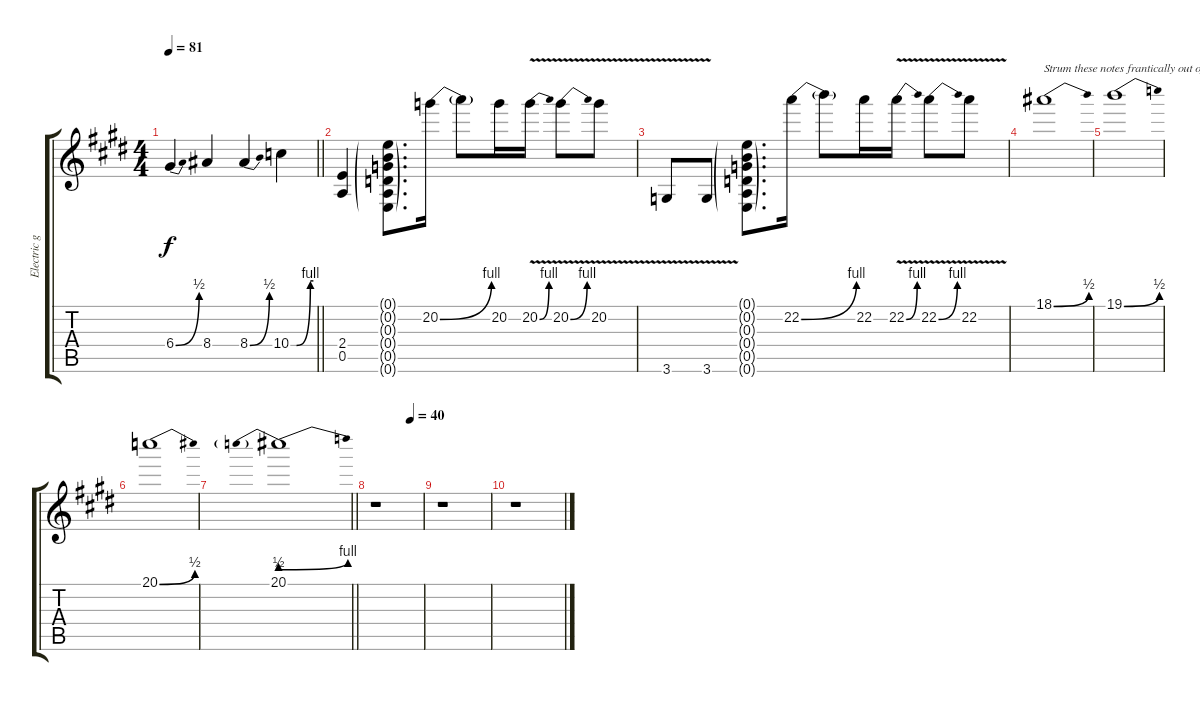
\track ("Electric guitar: solo 1" "Electric g") {instrument overdrivenguitar}
\staff {score tabs}
\tuning (E4 B3 G3 D3 A2 E2) {hide}
\ts (4 4)
\tempo 81
\clef g2
\barLineRight lightlight
\ks e
6.4{be (bend 0 0 60 2)}.4{dy f} 8.4.4 8.4{be (bend 0 0 60 2)}.4 10.4{be (custom 0 0 15 0 52 4 60 4)}.4 |
\section ("" "")
(2.4 0.5).4{volume 9} (0.1{g} 0.2{g} 0.3{g} 0.4{g} 0.5{g} 0.6{g}).8{d} 20.2{be (bend 0 0 60 4)}.16 20.2{t}.8 20.2.16 20.2{be (bend 0 0 60 4) v}.16 20.2{be (bend 0 0 60 4) v}.8 20.2{v}.8 |
3.6{v}.8 3.6{v}.8 (0.1{g} 0.2{g} 0.3{g} 0.4{g} 0.5{g} 0.6{g}).8{d} 22.2{be (bend 0 0 60 4)}.16 22.2{t}.8 22.2.16 22.2{be (bend 0 0 60 4) v}.16 22.2{be (bend 0 0 60 4) v}.8 22.2{v}.8 |
18.1{be (bend 0 0 60 2)}.1{txt "Strum these notes frantically out of time."} |
19.1{be (bend 0 0 60 2)}.1 |
20.1{be (bend 0 0 60 2)}.1 |
\barLineRight lightlight
20.1{be (prebendbend 0 2 60 4)}.1 |
\tempo (40 0.75)
r.1 |
r.1 |
r.1
